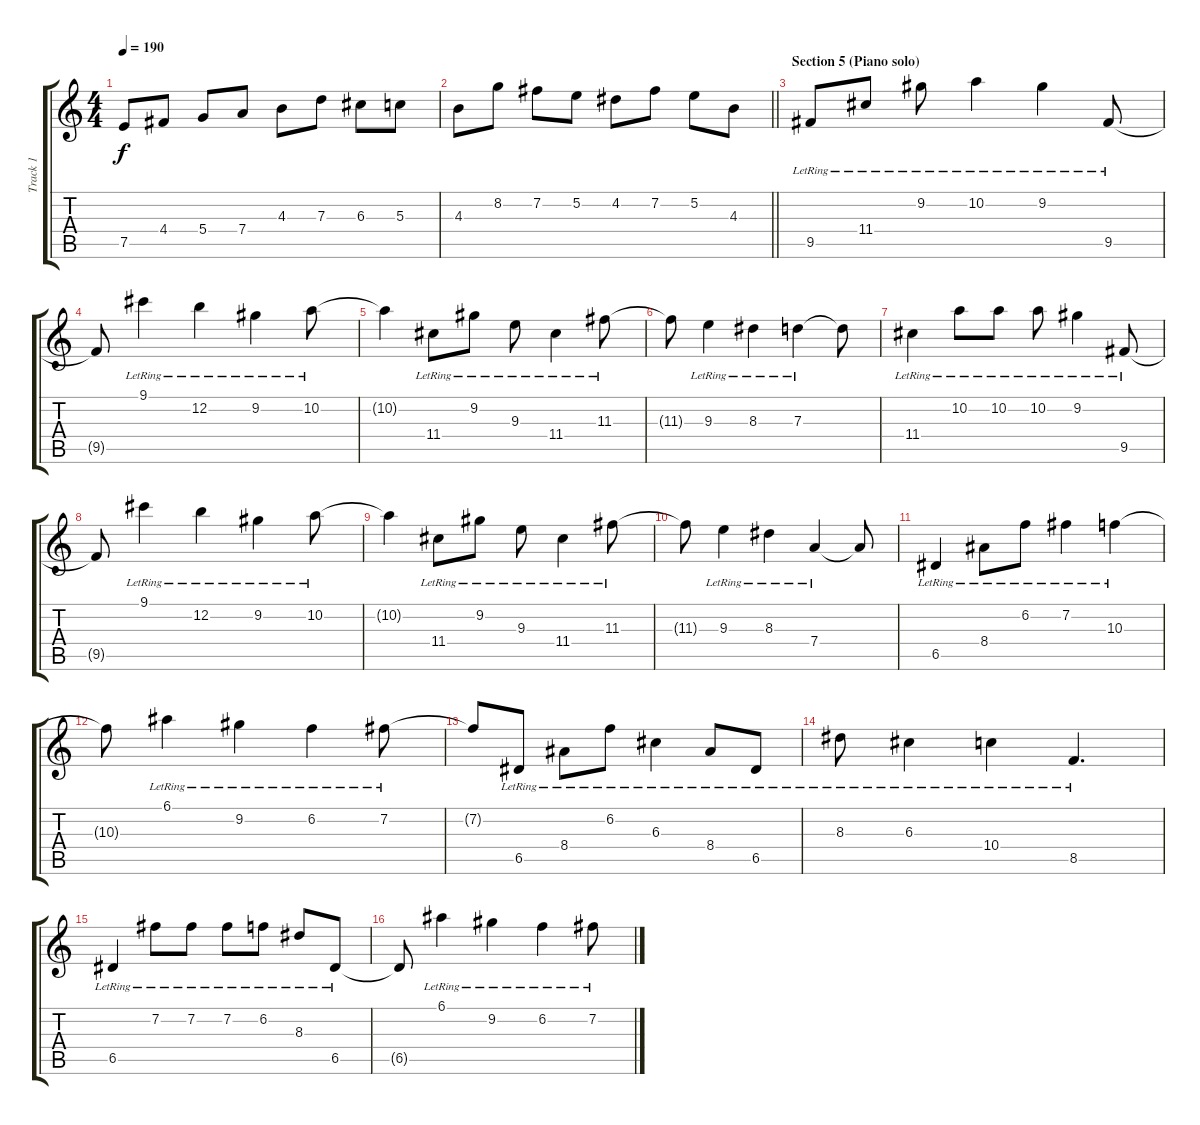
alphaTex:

\track ("Track 1" "Track 1") {instrument acousticguitarsteel}
\staff {score tabs}
\tuning (E4 B3 G3 D3 A2 E2) {hide}
\ts (4 4)
\tempo 190
\clef g2
\ks c
7.5.8{dy f} 4.4.8 5.4.8 7.4.8 4.3.8 7.3.8 6.3.8 5.3.8 |
\barLineRight lightlight
4.3.8 8.2.8 7.2.8 5.2.8 4.2.8 7.2.8 5.2.8 4.3.8 |
\section ("" "Section 5 (Piano solo)")
9.5{lr}.8 11.4{lr}.8 9.2{lr}.8 10.2{lr}.4 9.2{lr}.4 9.5{lr}.8 |
9.5{t}.8 9.1{lr}.4 12.2{lr}.4 9.2{lr}.4 10.2{lr}.8 |
10.2{t}.4 11.4{lr}.8 9.2{lr}.8 9.3{lr}.8 11.4{lr}.4 11.3{lr}.8 |
11.3{t}.8 9.3{lr}.4 8.3{lr}.4 7.3{lr}.4 7.3{t}.8 |
11.4{lr}.4 10.2{lr}.8 10.2{lr}.8 10.2{lr}.8 9.2{lr}.4 9.5{lr}.8 |
9.5{t}.8 9.1{lr}.4 12.2{lr}.4 9.2{lr}.4 10.2{lr}.8 |
10.2{t}.4 11.4{lr}.8 9.2{lr}.8 9.3{lr}.8 11.4{lr}.4 11.3{lr}.8 |
11.3{t}.8 9.3{lr}.4 8.3{lr}.4 7.4{lr}.4 7.4{t}.8 |
6.5{lr}.4 8.4{lr}.8 6.2{lr}.8 7.2{lr}.4 10.3{lr}.4 |
10.3{t}.8 6.1{lr}.4 9.2{lr}.4 6.2{lr}.4 7.2{lr}.8 |
7.2{t}.8 6.5{lr}.8 8.4{lr}.8 6.2{lr}.8 6.3{lr}.4 8.4{lr}.8 6.5{lr}.8 |
8.3{lr}.8 6.3{lr}.4 10.4{lr}.4 8.5{lr}.4{d} |
6.5{lr}.4 7.2{lr}.8 7.2{lr}.8 7.2{lr}.8 6.2{lr}.8 8.3{lr}.8 6.5{lr}.8 |
6.5{t}.8 6.1{lr}.4 9.2{lr}.4 6.2{lr}.4 7.2{lr}.8
